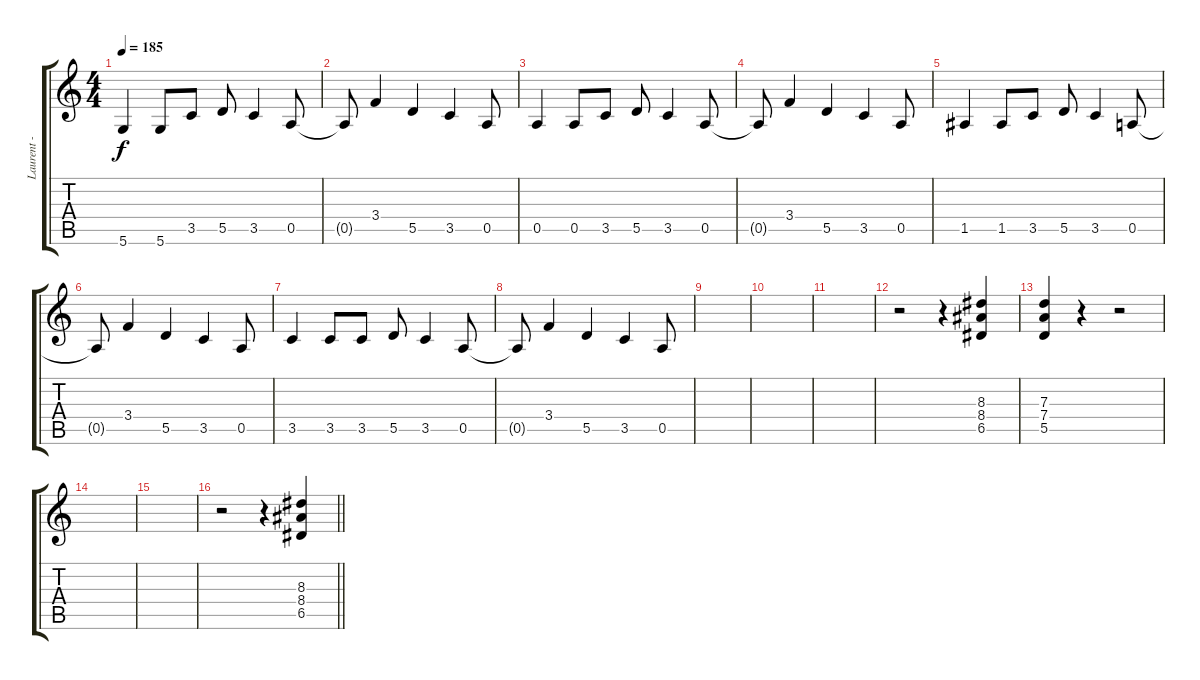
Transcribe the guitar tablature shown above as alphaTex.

\track ("Laurent - Lead" "Laurent - ") {instrument overdrivenguitar}
\staff {score tabs}
\tuning (E4 B3 G3 D3 A2 D2) {hide}
\ts (4 4)
\tempo 185
\clef g2
\ks c
5.6.4{dy f} 5.6.8 3.5.8 5.5.8 3.5.4 0.5.8 |
0.5{t}.8 3.4.4 5.5.4 3.5.4 0.5.8 |
0.5.4 0.5.8 3.5.8 5.5.8 3.5.4 0.5.8 |
0.5{t}.8 3.4.4 5.5.4 3.5.4 0.5.8 |
1.5.4 1.5.8 3.5.8 5.5.8 3.5.4 0.5.8 |
0.5{t}.8 3.4.4 5.5.4 3.5.4 0.5.8 |
3.5.4 3.5.8 3.5.8 5.5.8 3.5.4 0.5.8 |
0.5{t}.8 3.4.4 5.5.4 3.5.4 0.5.8 |
|
|
|
r.2 r.4 (8.3 8.4 6.5).4 |
(7.3 7.4 5.5).4 r.4 r.2 |
|
|
\barLineRight lightlight
r.2 r.4 (8.3 8.4 6.5).4
